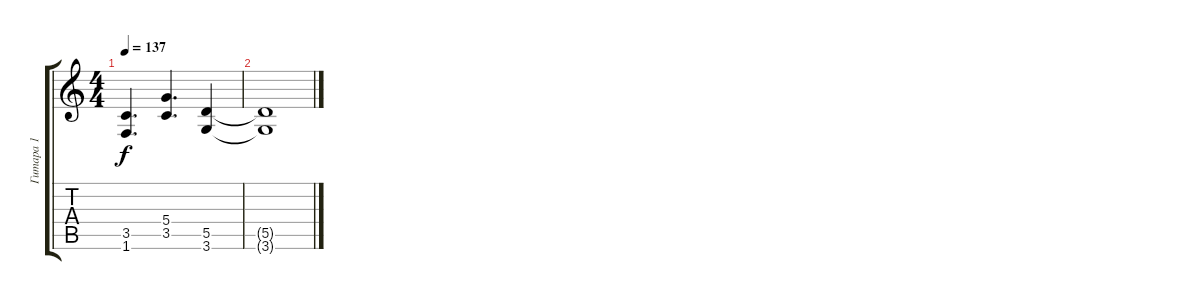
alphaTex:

\track ("Гитара 1" "Гитара 1") {instrument distortionguitar}
\staff {score tabs}
\tuning (E4 B3 G3 D3 A2 E2) {hide}
\ts (4 4)
\tempo 137
\clef g2
\ks aminor
(3.5 1.6).4{d dy f} (5.4 3.5).4{d} (5.5 3.6).4 |
(5.5{t} 3.6{t}).1
